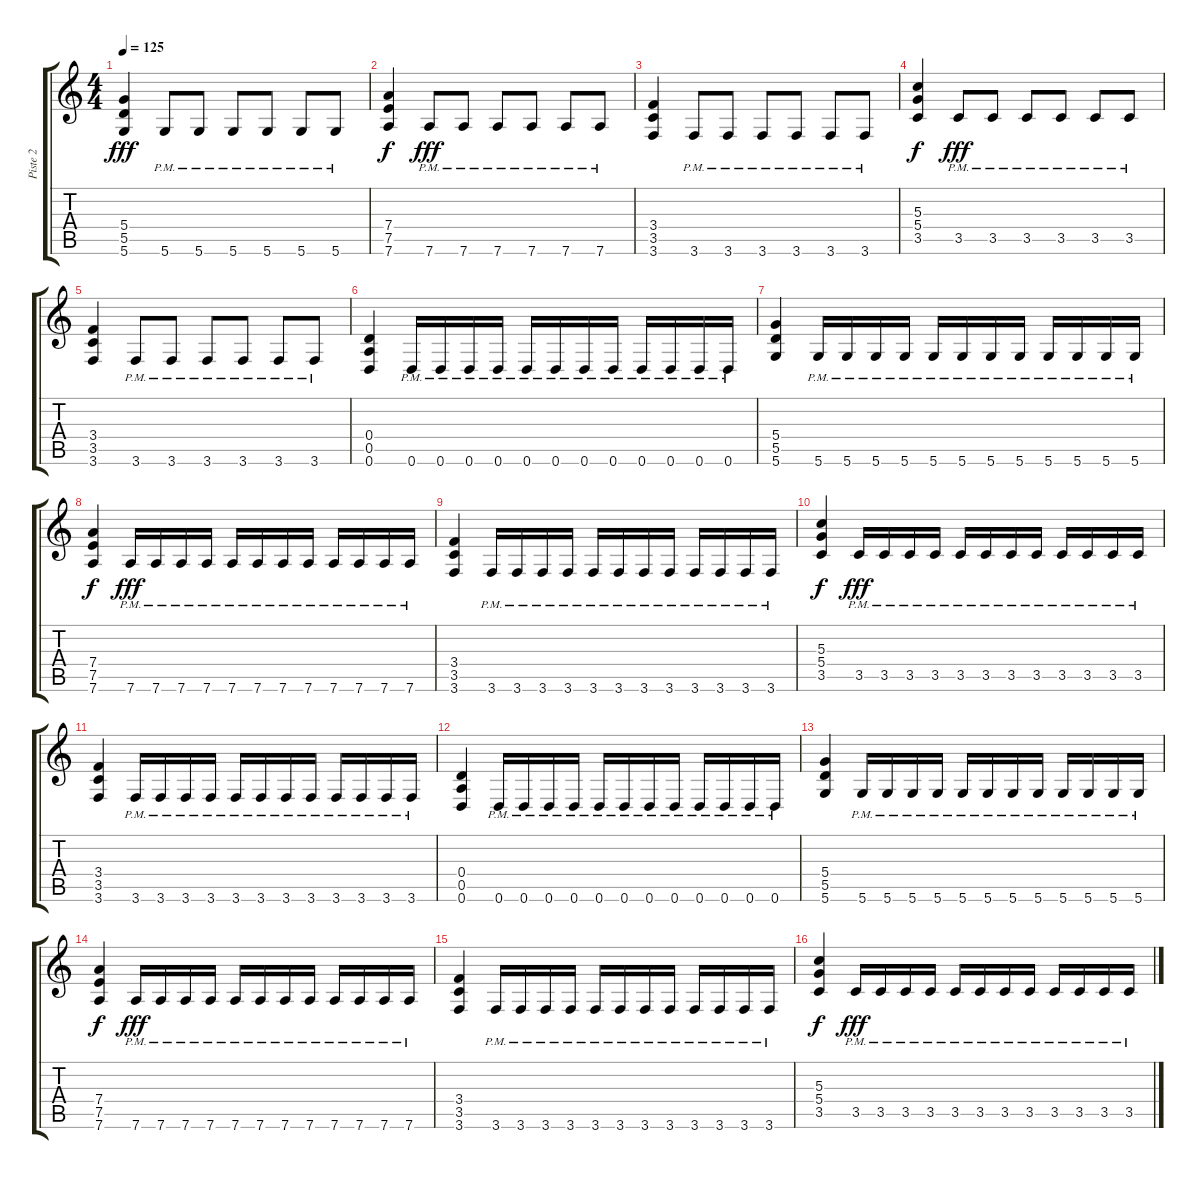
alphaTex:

\track ("Piste 2" "Piste 2") {instrument distortionguitar}
\staff {score tabs}
\tuning (E4 B3 G3 D3 A2 D2) {hide}
\ts (4 4)
\tempo 125
\clef g2
\ks c
(5.4 5.5 5.6).4{dy fff} 5.6{pm}.8 5.6{pm}.8 5.6{pm}.8 5.6{pm}.8 5.6{pm}.8 5.6{pm}.8 |
(7.4 7.5 7.6).4{dy f} 7.6{pm}.8{dy fff} 7.6{pm}.8 7.6{pm}.8 7.6{pm}.8 7.6{pm}.8 7.6{pm}.8 |
(3.4 3.5 3.6).4 3.6{pm}.8 3.6{pm}.8 3.6{pm}.8 3.6{pm}.8 3.6{pm}.8 3.6{pm}.8 |
(5.3 5.4 3.5).4{dy f} 3.5{pm}.8{dy fff} 3.5{pm}.8 3.5{pm}.8 3.5{pm}.8 3.5{pm}.8 3.5{pm}.8 |
(3.4 3.5 3.6).4 3.6{pm}.8 3.6{pm}.8 3.6{pm}.8 3.6{pm}.8 3.6{pm}.8 3.6{pm}.8 |
(0.4 0.5 0.6).4 0.6{pm}.16 0.6{pm}.16 0.6{pm}.16 0.6{pm}.16 0.6{pm}.16 0.6{pm}.16 0.6{pm}.16 0.6{pm}.16 0.6{pm}.16 0.6{pm}.16 0.6{pm}.16 0.6{pm}.16 |
(5.4 5.5 5.6).4 5.6{pm}.16 5.6{pm}.16 5.6{pm}.16 5.6{pm}.16 5.6{pm}.16 5.6{pm}.16 5.6{pm}.16 5.6{pm}.16 5.6{pm}.16 5.6{pm}.16 5.6{pm}.16 5.6{pm}.16 |
(7.4 7.5 7.6).4{dy f} 7.6{pm}.16{dy fff} 7.6{pm}.16 7.6{pm}.16 7.6{pm}.16 7.6{pm}.16 7.6{pm}.16 7.6{pm}.16 7.6{pm}.16 7.6{pm}.16 7.6{pm}.16 7.6{pm}.16 7.6{pm}.16 |
(3.4 3.5 3.6).4 3.6{pm}.16 3.6{pm}.16 3.6{pm}.16 3.6{pm}.16 3.6{pm}.16 3.6{pm}.16 3.6{pm}.16 3.6{pm}.16 3.6{pm}.16 3.6{pm}.16 3.6{pm}.16 3.6{pm}.16 |
(5.3 5.4 3.5).4{dy f} 3.5{pm}.16{dy fff} 3.5{pm}.16 3.5{pm}.16 3.5{pm}.16 3.5{pm}.16 3.5{pm}.16 3.5{pm}.16 3.5{pm}.16 3.5{pm}.16 3.5{pm}.16 3.5{pm}.16 3.5{pm}.16 |
(3.4 3.5 3.6).4 3.6{pm}.16 3.6{pm}.16 3.6{pm}.16 3.6{pm}.16 3.6{pm}.16 3.6{pm}.16 3.6{pm}.16 3.6{pm}.16 3.6{pm}.16 3.6{pm}.16 3.6{pm}.16 3.6{pm}.16 |
(0.4 0.5 0.6).4 0.6{pm}.16 0.6{pm}.16 0.6{pm}.16 0.6{pm}.16 0.6{pm}.16 0.6{pm}.16 0.6{pm}.16 0.6{pm}.16 0.6{pm}.16 0.6{pm}.16 0.6{pm}.16 0.6{pm}.16 |
(5.4 5.5 5.6).4 5.6{pm}.16 5.6{pm}.16 5.6{pm}.16 5.6{pm}.16 5.6{pm}.16 5.6{pm}.16 5.6{pm}.16 5.6{pm}.16 5.6{pm}.16 5.6{pm}.16 5.6{pm}.16 5.6{pm}.16 |
(7.4 7.5 7.6).4{dy f} 7.6{pm}.16{dy fff} 7.6{pm}.16 7.6{pm}.16 7.6{pm}.16 7.6{pm}.16 7.6{pm}.16 7.6{pm}.16 7.6{pm}.16 7.6{pm}.16 7.6{pm}.16 7.6{pm}.16 7.6{pm}.16 |
(3.4 3.5 3.6).4 3.6{pm}.16 3.6{pm}.16 3.6{pm}.16 3.6{pm}.16 3.6{pm}.16 3.6{pm}.16 3.6{pm}.16 3.6{pm}.16 3.6{pm}.16 3.6{pm}.16 3.6{pm}.16 3.6{pm}.16 |
(5.3 5.4 3.5).4{dy f} 3.5{pm}.16{dy fff} 3.5{pm}.16 3.5{pm}.16 3.5{pm}.16 3.5{pm}.16 3.5{pm}.16 3.5{pm}.16 3.5{pm}.16 3.5{pm}.16 3.5{pm}.16 3.5{pm}.16 3.5{pm}.16
